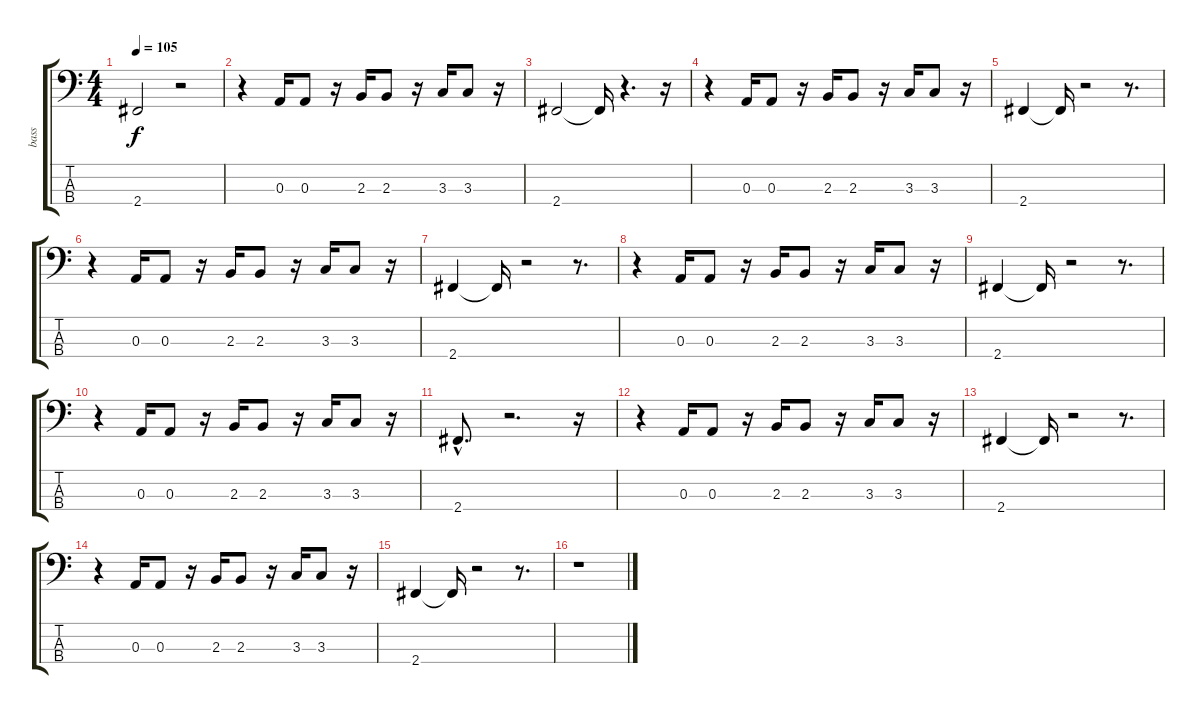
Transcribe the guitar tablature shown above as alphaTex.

\track ("bass" "bass") {instrument slapbass2}
\staff {score tabs}
\tuning (G2 D2 A1 E1) {hide}
\ts (4 4)
\tempo 105
\clef f4
\ks c
2.4.2{dy f} r.2 |
r.4 0.3.16 0.3.8 r.16 2.3.16 2.3.8 r.16 3.3.16 3.3.8 r.16 |
2.4.2 2.4{t}.16 r.4{d} r.16 |
r.4 0.3.16 0.3.8 r.16 2.3.16 2.3.8 r.16 3.3.16 3.3.8 r.16 |
2.4.4 2.4{t}.16 r.2 r.8{d} |
r.4 0.3.16 0.3.8 r.16 2.3.16 2.3.8 r.16 3.3.16 3.3.8 r.16 |
2.4.4 2.4{t}.16 r.2 r.8{d} |
r.4 0.3.16 0.3.8 r.16 2.3.16 2.3.8 r.16 3.3.16 3.3.8 r.16 |
2.4.4 2.4{t}.16 r.2 r.8{d} |
r.4 0.3.16 0.3.8 r.16 2.3.16 2.3.8 r.16 3.3.16 3.3.8 r.16 |
2.4{hac}.8{d} r.2{d} r.16 |
r.4 0.3.16 0.3.8 r.16 2.3.16 2.3.8 r.16 3.3.16 3.3.8 r.16 |
2.4.4 2.4{t}.16 r.2 r.8{d} |
r.4 0.3.16 0.3.8 r.16 2.3.16 2.3.8 r.16 3.3.16 3.3.8 r.16 |
2.4.4 2.4{t}.16 r.2 r.8{d} |
r.1
